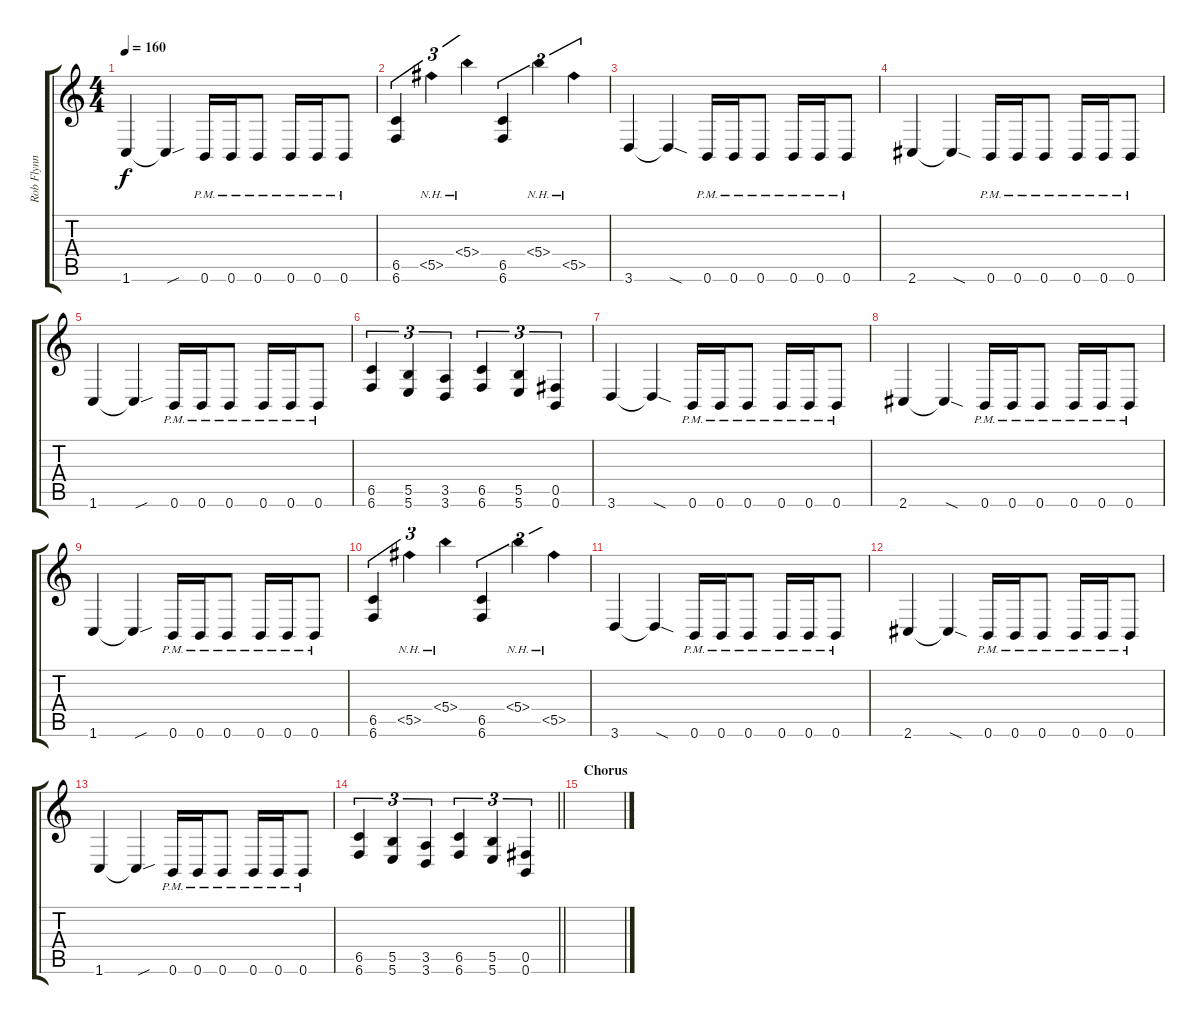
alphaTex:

\track ("Rob Flynn" "Rob Flynn") {instrument distortionguitar}
\staff {score tabs}
\tuning (Db4 Ab3 E3 B2 Gb2 B1) {hide}
\ts (4 4)
\tempo 160
\clef g2
\ks c
1.6.4{dy f} 1.6{sou t}.4 0.6{pm}.16 0.6{pm}.16 0.6{pm}.8 0.6{pm}.16 0.6{pm}.16 0.6{pm}.8 |
(6.5 6.6).4{tu (3 2)} 5.5{nh}.4{tu (3 2)} 5.4{nh}.4{tu (3 2)} (6.5 6.6).4{tu (3 2)} 5.4{nh}.4{tu (3 2)} 5.5{nh}.4{tu (3 2)} |
3.6.4 3.6{sod t}.4 0.6{pm}.16 0.6{pm}.16 0.6{pm}.8 0.6{pm}.16 0.6{pm}.16 0.6{pm}.8 |
2.6.4 2.6{sod t}.4 0.6{pm}.16 0.6{pm}.16 0.6{pm}.8 0.6{pm}.16 0.6{pm}.16 0.6{pm}.8 |
1.6.4 1.6{sou t}.4 0.6{pm}.16 0.6{pm}.16 0.6{pm}.8 0.6{pm}.16 0.6{pm}.16 0.6{pm}.8 |
(6.5 6.6).4{tu (3 2)} (5.5 5.6).4{tu (3 2)} (3.5 3.6).4{tu (3 2)} (6.5 6.6).4{tu (3 2)} (5.5 5.6).4{tu (3 2)} (0.5 0.6).4{tu (3 2)} |
3.6.4 3.6{sod t}.4 0.6{pm}.16 0.6{pm}.16 0.6{pm}.8 0.6{pm}.16 0.6{pm}.16 0.6{pm}.8 |
2.6.4 2.6{sod t}.4 0.6{pm}.16 0.6{pm}.16 0.6{pm}.8 0.6{pm}.16 0.6{pm}.16 0.6{pm}.8 |
1.6.4 1.6{sou t}.4 0.6{pm}.16 0.6{pm}.16 0.6{pm}.8 0.6{pm}.16 0.6{pm}.16 0.6{pm}.8 |
(6.5 6.6).4{tu (3 2)} 5.5{nh}.4{tu (3 2)} 5.4{nh}.4{tu (3 2)} (6.5 6.6).4{tu (3 2)} 5.4{nh}.4{tu (3 2)} 5.5{nh}.4{tu (3 2)} |
3.6.4 3.6{sod t}.4 0.6{pm}.16 0.6{pm}.16 0.6{pm}.8 0.6{pm}.16 0.6{pm}.16 0.6{pm}.8 |
2.6.4 2.6{sod t}.4 0.6{pm}.16 0.6{pm}.16 0.6{pm}.8 0.6{pm}.16 0.6{pm}.16 0.6{pm}.8 |
1.6.4 1.6{sou t}.4 0.6{pm}.16 0.6{pm}.16 0.6{pm}.8 0.6{pm}.16 0.6{pm}.16 0.6{pm}.8 |
\barLineRight lightlight
(6.5 6.6).4{tu (3 2)} (5.5 5.6).4{tu (3 2)} (3.5 3.6).4{tu (3 2)} (6.5 6.6).4{tu (3 2)} (5.5 5.6).4{tu (3 2)} (0.5 0.6).4{tu (3 2)} |
\section ("" "Chorus")
